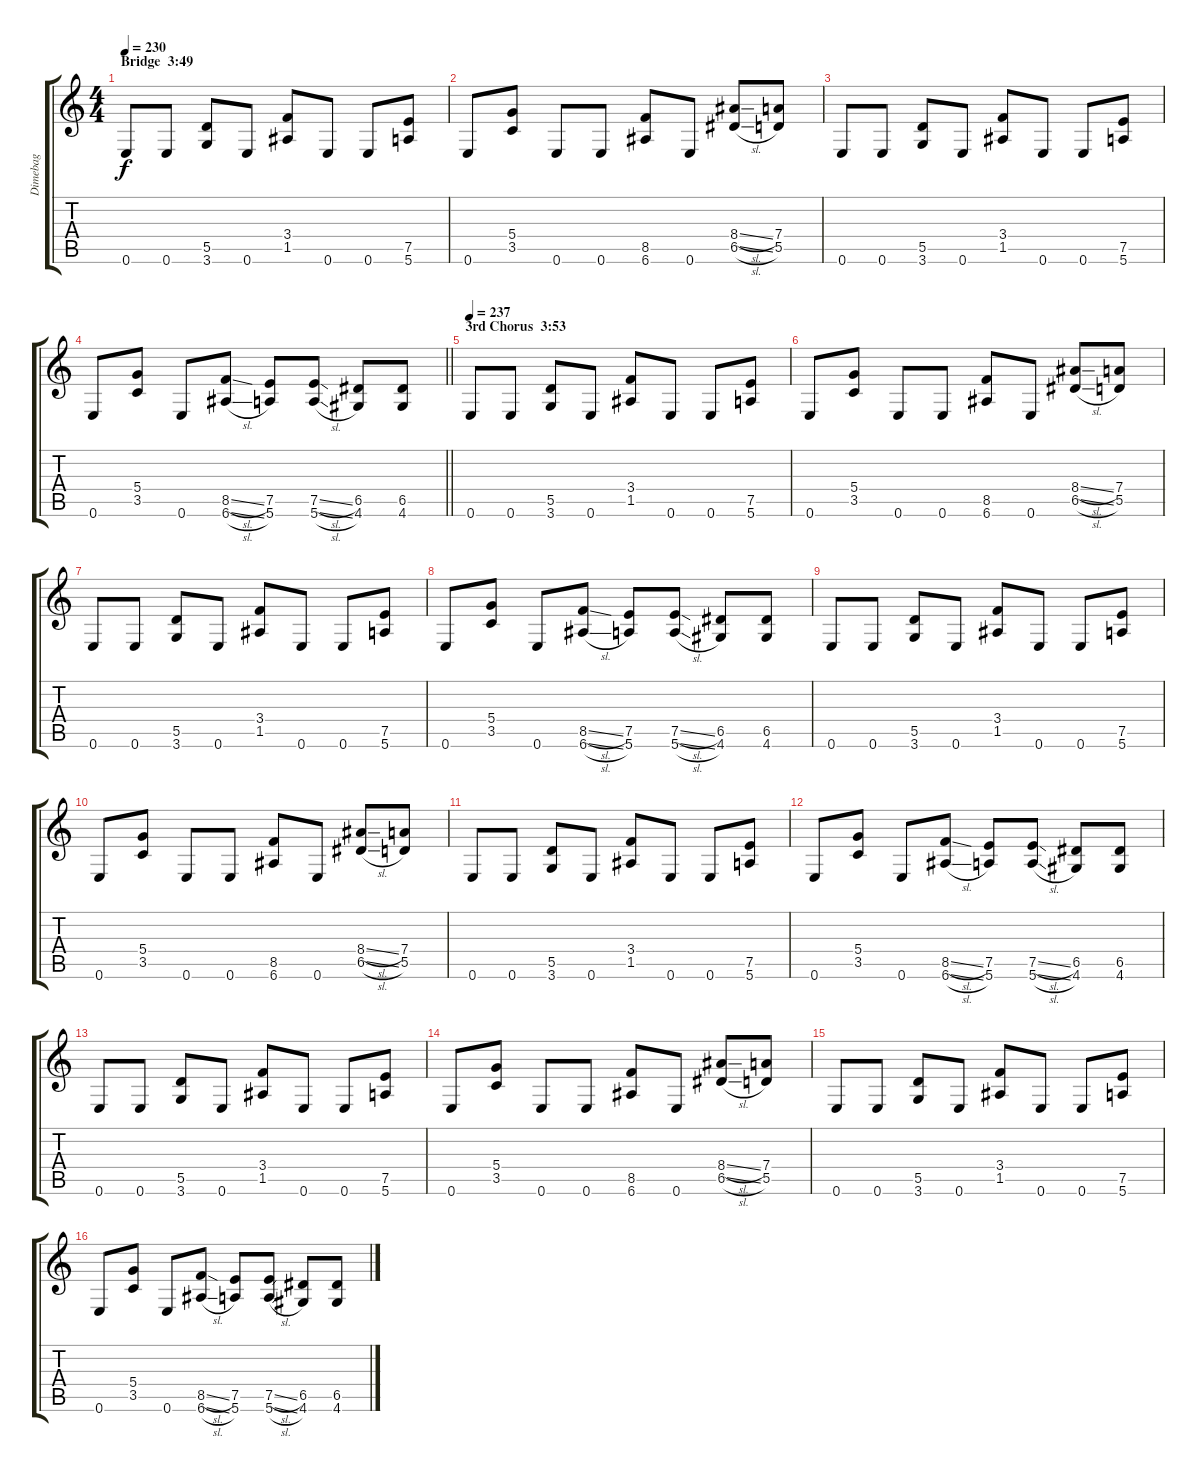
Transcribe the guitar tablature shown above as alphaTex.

\track ("Dimebag" "Dimebag") {instrument distortionguitar}
\staff {score tabs}
\tuning (E4 B3 G3 D3 A2 E2) {hide}
\ts (4 4)
\section ("" "Bridge  3:49")
\tempo 230
\clef g2
\ks c
0.6.8{dy f volume 14 balance 8} 0.6.8 (5.5 3.6).8 0.6.8 (3.4 1.5).8 0.6.8 0.6.8 (7.5 5.6).8 |
0.6.8 (5.4 3.5).8 0.6.8 0.6.8 (8.5 6.6).8 0.6.8 (8.4{sl} 6.5{sl}).8 (7.4 5.5).8 |
0.6.8 0.6.8 (5.5 3.6).8 0.6.8 (3.4 1.5).8 0.6.8 0.6.8 (7.5 5.6).8 |
\barLineRight lightlight
0.6.8 (5.4 3.5).8 0.6.8 (8.5{sl} 6.6{sl}).8 (7.5 5.6).8 (7.5{sl} 5.6{sl}).8 (6.5 4.6).8 (6.5 4.6).8 |
\section ("" "3rd Chorus  3:53")
\tempo 237
0.6.8 0.6.8 (5.5 3.6).8 0.6.8 (3.4 1.5).8 0.6.8 0.6.8 (7.5 5.6).8 |
0.6.8 (5.4 3.5).8 0.6.8 0.6.8 (8.5 6.6).8 0.6.8 (8.4{sl} 6.5{sl}).8 (7.4 5.5).8 |
0.6.8 0.6.8 (5.5 3.6).8 0.6.8 (3.4 1.5).8 0.6.8 0.6.8 (7.5 5.6).8 |
0.6.8 (5.4 3.5).8 0.6.8 (8.5{sl} 6.6{sl}).8 (7.5 5.6).8 (7.5{sl} 5.6{sl}).8 (6.5 4.6).8 (6.5 4.6).8 |
0.6.8 0.6.8 (5.5 3.6).8 0.6.8 (3.4 1.5).8 0.6.8 0.6.8 (7.5 5.6).8 |
0.6.8 (5.4 3.5).8 0.6.8 0.6.8 (8.5 6.6).8 0.6.8 (8.4{sl} 6.5{sl}).8 (7.4 5.5).8 |
0.6.8 0.6.8 (5.5 3.6).8 0.6.8 (3.4 1.5).8 0.6.8 0.6.8 (7.5 5.6).8 |
0.6.8 (5.4 3.5).8 0.6.8 (8.5{sl} 6.6{sl}).8 (7.5 5.6).8 (7.5{sl} 5.6{sl}).8 (6.5 4.6).8 (6.5 4.6).8 |
0.6.8 0.6.8 (5.5 3.6).8 0.6.8 (3.4 1.5).8 0.6.8 0.6.8 (7.5 5.6).8 |
0.6.8 (5.4 3.5).8 0.6.8 0.6.8 (8.5 6.6).8 0.6.8 (8.4{sl} 6.5{sl}).8 (7.4 5.5).8 |
0.6.8 0.6.8 (5.5 3.6).8 0.6.8 (3.4 1.5).8 0.6.8 0.6.8 (7.5 5.6).8 |
0.6.8 (5.4 3.5).8 0.6.8 (8.5{sl} 6.6{sl}).8 (7.5 5.6).8 (7.5{sl} 5.6{sl}).8 (6.5 4.6).8 (6.5 4.6).8
